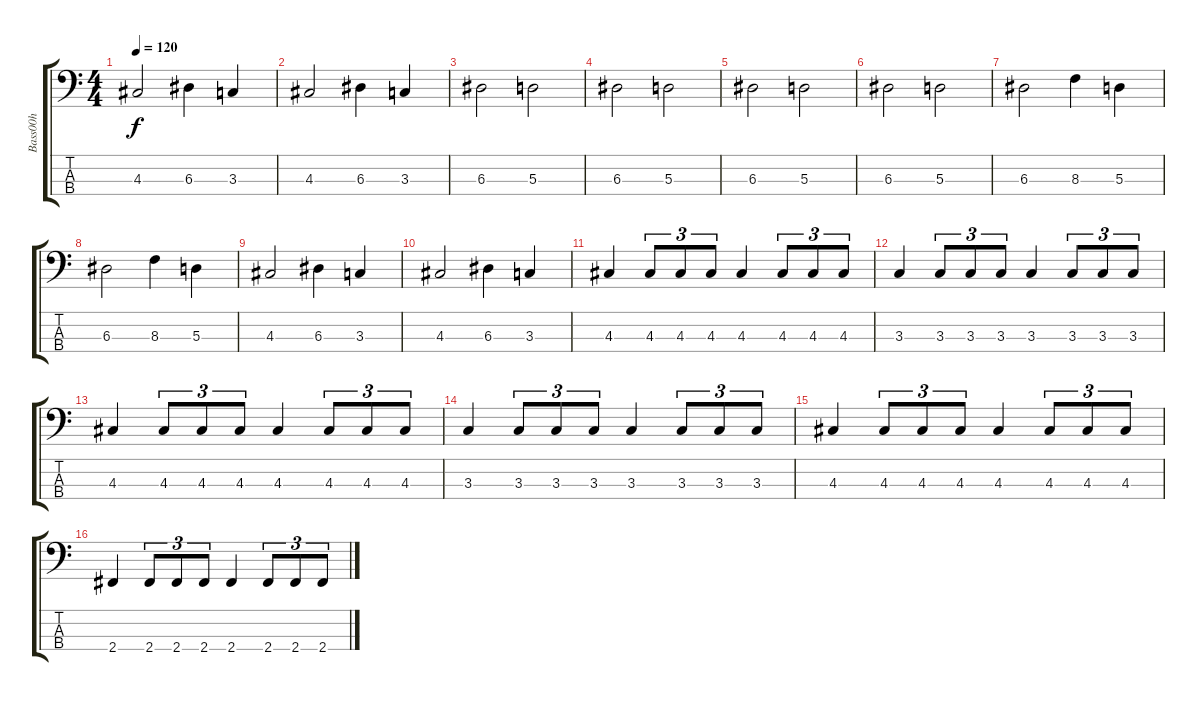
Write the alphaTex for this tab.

\track ("Bass00h" "Bass00h") {instrument electricbassfinger}
\staff {score tabs}
\tuning (G2 D2 A1 E1) {hide}
\ts (4 4)
\tempo 120
\clef f4
\ks c
4.3.2{dy f} 6.3.4 3.3.4 |
4.3.2 6.3.4 3.3.4 |
6.3.2 5.3.2 |
6.3.2 5.3.2 |
6.3.2 5.3.2 |
6.3.2 5.3.2 |
6.3.2 8.3.4 5.3.4 |
6.3.2 8.3.4 5.3.4 |
4.3.2 6.3.4 3.3.4 |
4.3.2 6.3.4 3.3.4 |
4.3.4 4.3.8{tu (3 2)} 4.3.8{tu (3 2)} 4.3.8{tu (3 2)} 4.3.4 4.3.8{tu (3 2)} 4.3.8{tu (3 2)} 4.3.8{tu (3 2)} |
3.3.4 3.3.8{tu (3 2)} 3.3.8{tu (3 2)} 3.3.8{tu (3 2)} 3.3.4 3.3.8{tu (3 2)} 3.3.8{tu (3 2)} 3.3.8{tu (3 2)} |
4.3.4 4.3.8{tu (3 2)} 4.3.8{tu (3 2)} 4.3.8{tu (3 2)} 4.3.4 4.3.8{tu (3 2)} 4.3.8{tu (3 2)} 4.3.8{tu (3 2)} |
3.3.4 3.3.8{tu (3 2)} 3.3.8{tu (3 2)} 3.3.8{tu (3 2)} 3.3.4 3.3.8{tu (3 2)} 3.3.8{tu (3 2)} 3.3.8{tu (3 2)} |
4.3.4 4.3.8{tu (3 2)} 4.3.8{tu (3 2)} 4.3.8{tu (3 2)} 4.3.4 4.3.8{tu (3 2)} 4.3.8{tu (3 2)} 4.3.8{tu (3 2)} |
2.4.4 2.4.8{tu (3 2)} 2.4.8{tu (3 2)} 2.4.8{tu (3 2)} 2.4.4 2.4.8{tu (3 2)} 2.4.8{tu (3 2)} 2.4.8{tu (3 2)}
